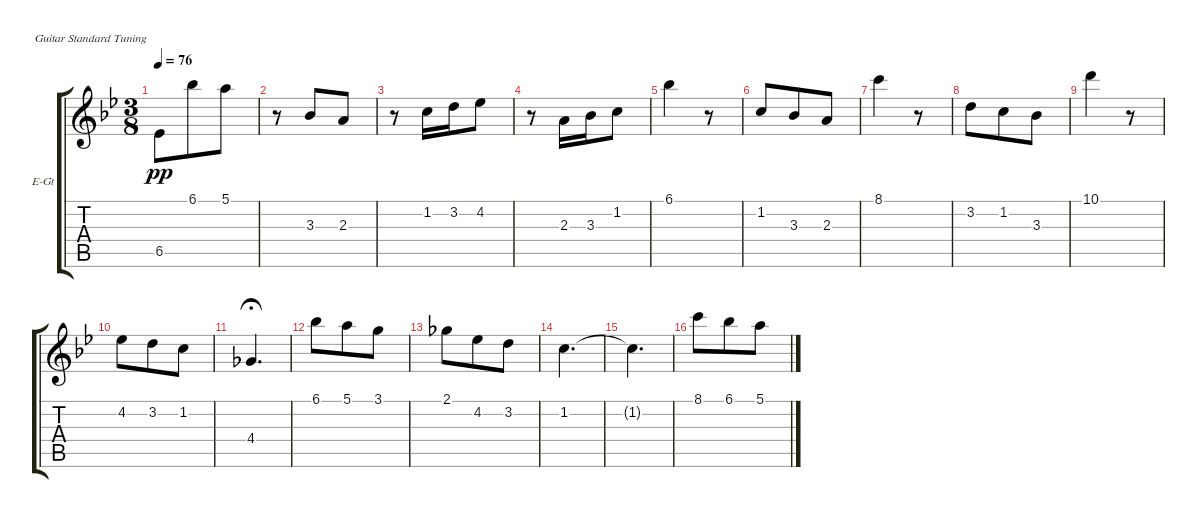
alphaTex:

\defaultSystemsLayout 4
\bracketExtendMode groupsimilarinstruments
\firstSystemTrackNameOrientation horizontal
\otherSystemsTrackNameOrientation horizontal
\track ("Principale" "E-Gt") {instrument distortionguitar}
\staff {score tabs}
\tuning (E4 B3 G3 D3 A2 E2)
\ts (3 8)
\tempo 76
\clef g2
\ks gminor
6.5.8{dy pp instrument distortionguitar} 6.1.8 5.1.8 |
r.8 3.3.8 2.3.8 |
r.8 1.2.16 3.2.16 4.2.8 |
r.8 2.3.16 3.3.16 1.2.8 |
6.1.4 r.8 |
1.2.8{beam invert} 3.3.8 2.3.8 |
8.1.4 r.8 |
3.2.8 1.2.8 3.3.8 |
10.1.4 r.8 |
4.2.8 3.2.8 1.2.8 |
4.4.4{d fermata (medium 0.5)} |
6.1.8 5.1.8 3.1.8 |
2.1.8 4.2.8 3.2.8 |
1.2.4{d} |
1.2{t}.4{d} |
8.1.8 6.1.8 5.1.8
